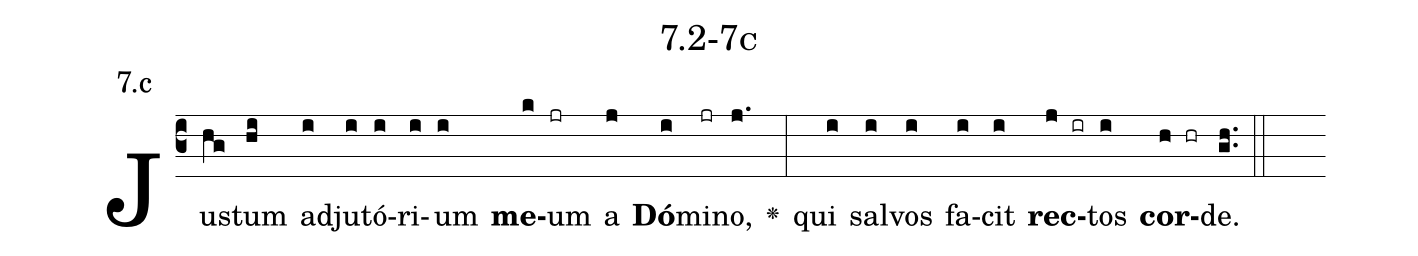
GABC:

name: 7.2-7c;
annotation: 7.c;
%%
(c3)Jus(hg)tum(hi) ad(i)ju(i)tó(i)ri(i)um(i) <b>me</b>(k)um(jr) a(j) <b>Dó</b>(i)mi(jr)no,(j.) <v>\greheightstar</v>(:) qui(i) sal(i)vos(i) fa(i)cit(i) <b>rec</b>(j ir)tos(i) <b>cor</b>(h hr)de.(gh..) (::)


%E(i) u(i) o(j) u(i) a(h) e.(gh..) (::)
